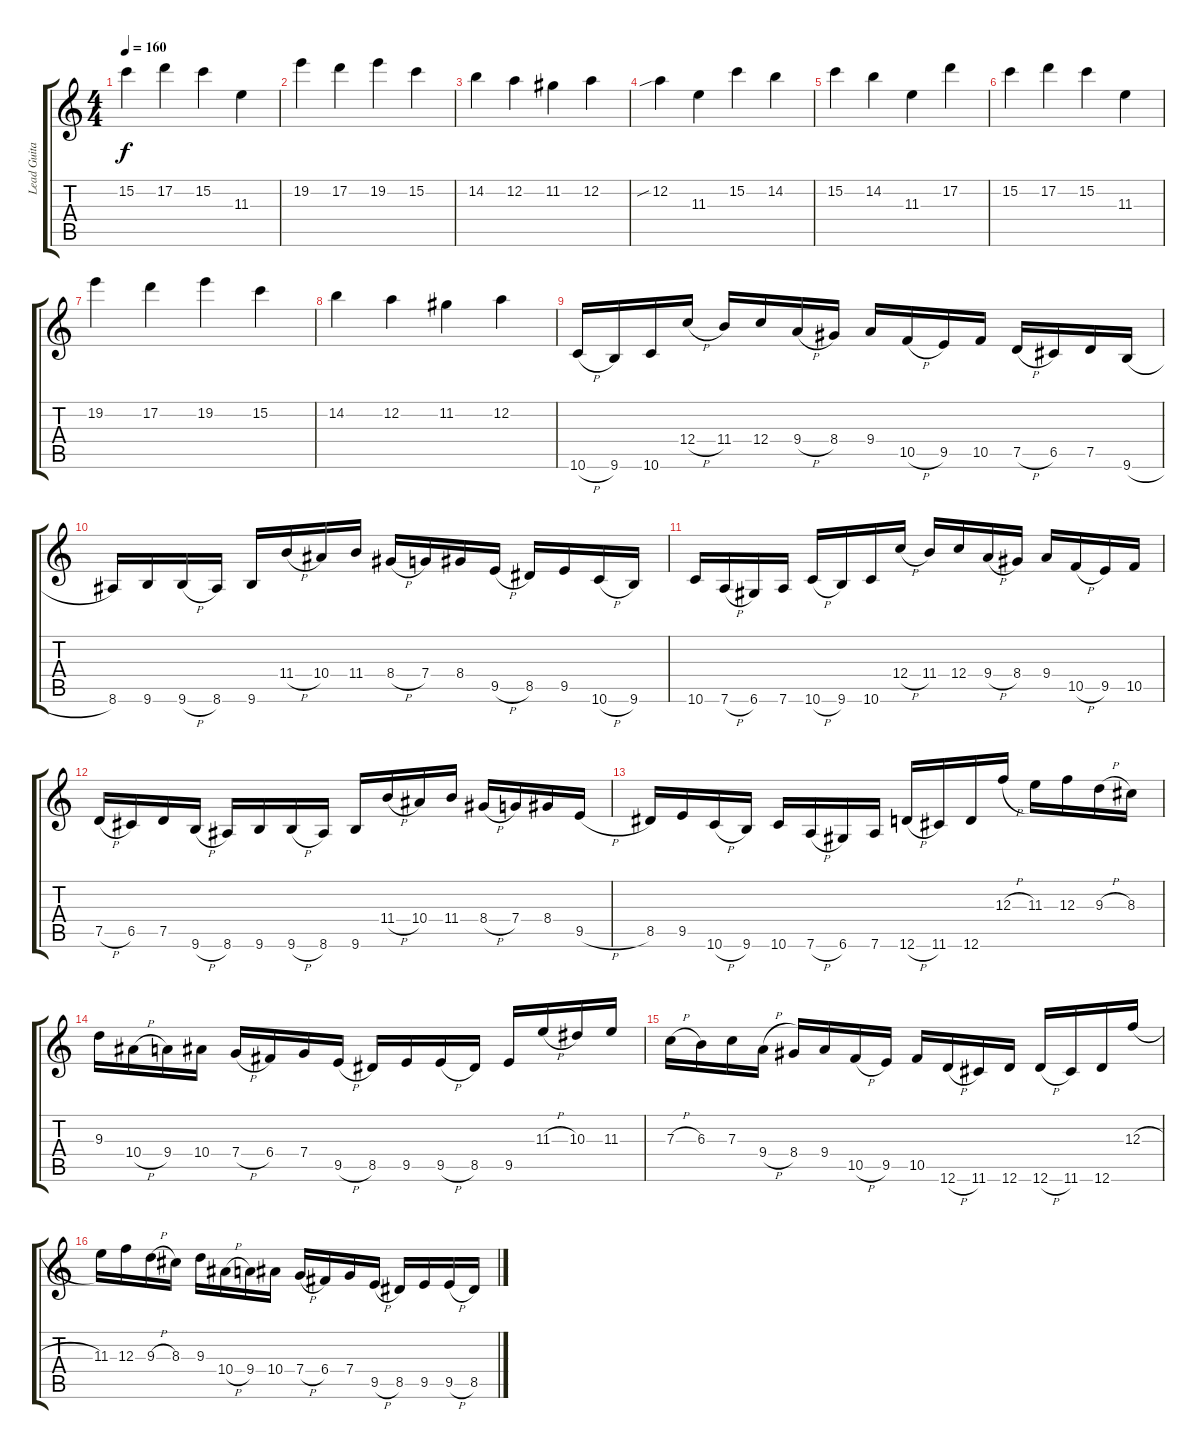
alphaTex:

\track ("Lead Guitar" "Lead Guita") {instrument distortionguitar}
\staff {score tabs}
\tuning (D4 A3 F3 C3 G2 D2) {hide}
\ts (4 4)
\tempo 160
\clef g2
\ks c
15.2.4{dy f} 17.2.4 15.2.4 11.3.4 |
19.2.4 17.2.4 19.2.4 15.2.4 |
14.2.4 12.2.4 11.2.4 12.2.4 |
12.2{sib}.4 11.3.4 15.2.4 14.2.4 |
15.2.4 14.2.4 11.3.4 17.2.4 |
15.2.4 17.2.4 15.2.4 11.3.4 |
19.2.4 17.2.4 19.2.4 15.2.4 |
14.2.4 12.2.4 11.2.4 12.2.4 |
10.6{h}.16 9.6.16 10.6.16 12.4{h}.16 11.4.16 12.4.16 9.4{h}.16 8.4.16 9.4.16 10.5{h}.16 9.5.16 10.5.16 7.5{h}.16 6.5.16 7.5.16 9.6{h}.16 |
8.6.16 9.6.16 9.6{h}.16 8.6.16 9.6.16 11.4{h}.16 10.4.16 11.4.16 8.4{h}.16 7.4.16 8.4.16 9.5{h}.16 8.5.16 9.5.16 10.6{h}.16 9.6.16 |
10.6.16 7.6{h}.16 6.6.16 7.6.16 10.6{h}.16 9.6.16 10.6.16 12.4{h}.16 11.4.16 12.4.16 9.4{h}.16 8.4.16 9.4.16 10.5{h}.16 9.5.16 10.5.16 |
7.5{h}.16 6.5.16 7.5.16 9.6{h}.16 8.6.16 9.6.16 9.6{h}.16 8.6.16 9.6.16 11.4{h}.16 10.4.16 11.4.16 8.4{h}.16 7.4.16 8.4.16 9.5{h}.16 |
8.5.16 9.5.16 10.6{h}.16 9.6.16 10.6.16 7.6{h}.16 6.6.16 7.6.16 12.6{h}.16 11.6.16 12.6.16 12.3{h}.16 11.3.16 12.3.16 9.3{h}.16 8.3.16 |
9.3.16 10.4{h}.16 9.4.16 10.4.16 7.4{h}.16 6.4.16 7.4.16 9.5{h}.16 8.5.16 9.5.16 9.5{h}.16 8.5.16 9.5.16 11.3{h}.16 10.3.16 11.3.16 |
7.3{h}.16 6.3.16 7.3.16 9.4{h}.16 8.4.16 9.4.16 10.5{h}.16 9.5.16 10.5.16 12.6{h}.16 11.6.16 12.6.16 12.6{h}.16 11.6.16 12.6.16 12.3{h}.16 |
11.3.16 12.3.16 9.3{h}.16 8.3.16 9.3.16 10.4{h}.16 9.4.16 10.4.16 7.4{h}.16 6.4.16 7.4.16 9.5{h}.16 8.5.16 9.5.16 9.5{h}.16 8.5.16
